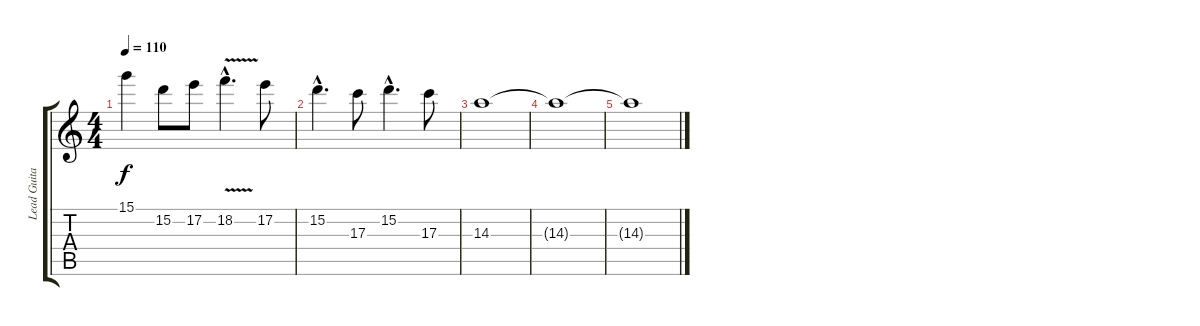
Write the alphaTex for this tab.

\track ("Lead Guitar Delay I" "Lead Guita") {instrument distortionguitar}
\staff {score tabs}
\tuning (E4 B3 G3 D3 A2 E2) {hide}
\ts (4 4)
\tempo 110
\clef g2
\ks c
15.1.4{dy f} 15.2.8 17.2.8 18.2{v hac}.4{d} 17.2.8 |
15.2{hac}.4{d} 17.3.8 15.2{hac}.4{d} 17.3.8 |
14.3.1 |
14.3{t}.1 |
14.3{t}.1{volume 0}
